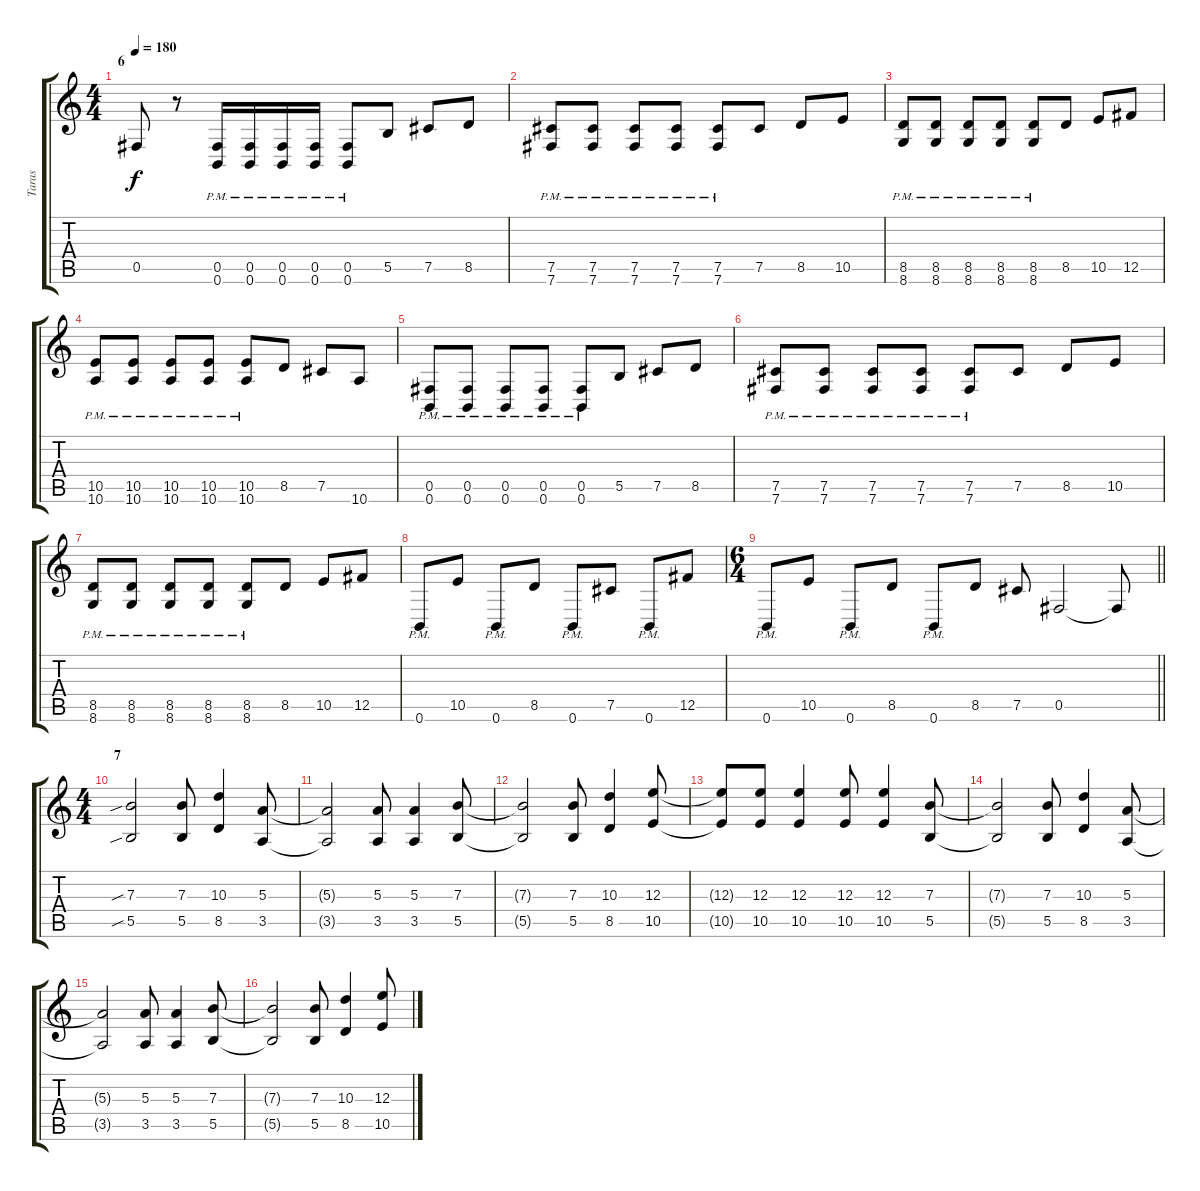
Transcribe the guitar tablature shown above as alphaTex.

\track ("Taras" "Taras") {instrument overdrivenguitar}
\staff {score tabs}
\tuning (Db4 Ab3 E3 B2 Gb2 B1) {hide}
\ts (4 4)
\section ("" "6")
\tempo 180
\clef g2
\ks c
0.5{t}.8{dy f} r.8 (0.5{pm} 0.6{pm}).16 (0.5{pm} 0.6{pm}).16 (0.5{pm} 0.6{pm}).16 (0.5{pm} 0.6{pm}).16 (0.5{pm} 0.6{pm}).8 5.5.8 7.5.8 8.5.8 |
(7.5{pm} 7.6{pm}).8 (7.5{pm} 7.6{pm}).8 (7.5{pm} 7.6{pm}).8 (7.5{pm} 7.6{pm}).8 (7.5{pm} 7.6{pm}).8 7.5.8 8.5.8 10.5.8 |
(8.5{pm} 8.6{pm}).8 (8.5{pm} 8.6{pm}).8 (8.5{pm} 8.6{pm}).8 (8.5{pm} 8.6{pm}).8 (8.5{pm} 8.6{pm}).8 8.5.8 10.5.8 12.5.8 |
(10.5{pm} 10.6{pm}).8 (10.5{pm} 10.6{pm}).8 (10.5{pm} 10.6{pm}).8 (10.5{pm} 10.6{pm}).8 (10.5{pm} 10.6{pm}).8 8.5.8 7.5.8 10.6.8 |
(0.5{pm} 0.6{pm}).8 (0.5{pm} 0.6{pm}).8 (0.5{pm} 0.6{pm}).8 (0.5{pm} 0.6{pm}).8 (0.5{pm} 0.6{pm}).8 5.5.8 7.5.8 8.5.8 |
(7.5{pm} 7.6{pm}).8 (7.5{pm} 7.6{pm}).8 (7.5{pm} 7.6{pm}).8 (7.5{pm} 7.6{pm}).8 (7.5{pm} 7.6{pm}).8 7.5.8 8.5.8 10.5.8 |
(8.5{pm} 8.6{pm}).8 (8.5{pm} 8.6{pm}).8 (8.5{pm} 8.6{pm}).8 (8.5{pm} 8.6{pm}).8 (8.5{pm} 8.6{pm}).8 8.5.8 10.5.8 12.5.8 |
0.6{pm}.8 10.5.8 0.6{pm}.8 8.5.8 0.6{pm}.8 7.5.8 0.6{pm}.8 12.5.8 |
\ts (6 4)
\barLineRight lightlight
0.6{pm}.8 10.5.8 0.6{pm}.8 8.5.8 0.6{pm}.8 8.5.8 7.5.8 0.5.2 0.5{t}.8 |
\ts (4 4)
\section ("" "7")
(7.3{sib} 5.5{sib}).2 (7.3 5.5).8 (10.3 8.5).4 (5.3 3.5).8 |
(5.3{t} 3.5{t}).2 (5.3 3.5).8 (5.3 3.5).4 (7.3 5.5).8 |
(7.3{t} 5.5{t}).2 (7.3 5.5).8 (10.3 8.5).4 (12.3 10.5).8 |
(12.3{t} 10.5{t}).8 (12.3 10.5).8 (12.3 10.5).4 (12.3 10.5).8 (12.3 10.5).4 (7.3 5.5).8 |
(7.3{t} 5.5{t}).2 (7.3 5.5).8 (10.3 8.5).4 (5.3 3.5).8 |
(5.3{t} 3.5{t}).2 (5.3 3.5).8 (5.3 3.5).4 (7.3 5.5).8 |
(7.3{t} 5.5{t}).2 (7.3 5.5).8 (10.3 8.5).4 (12.3 10.5).8
